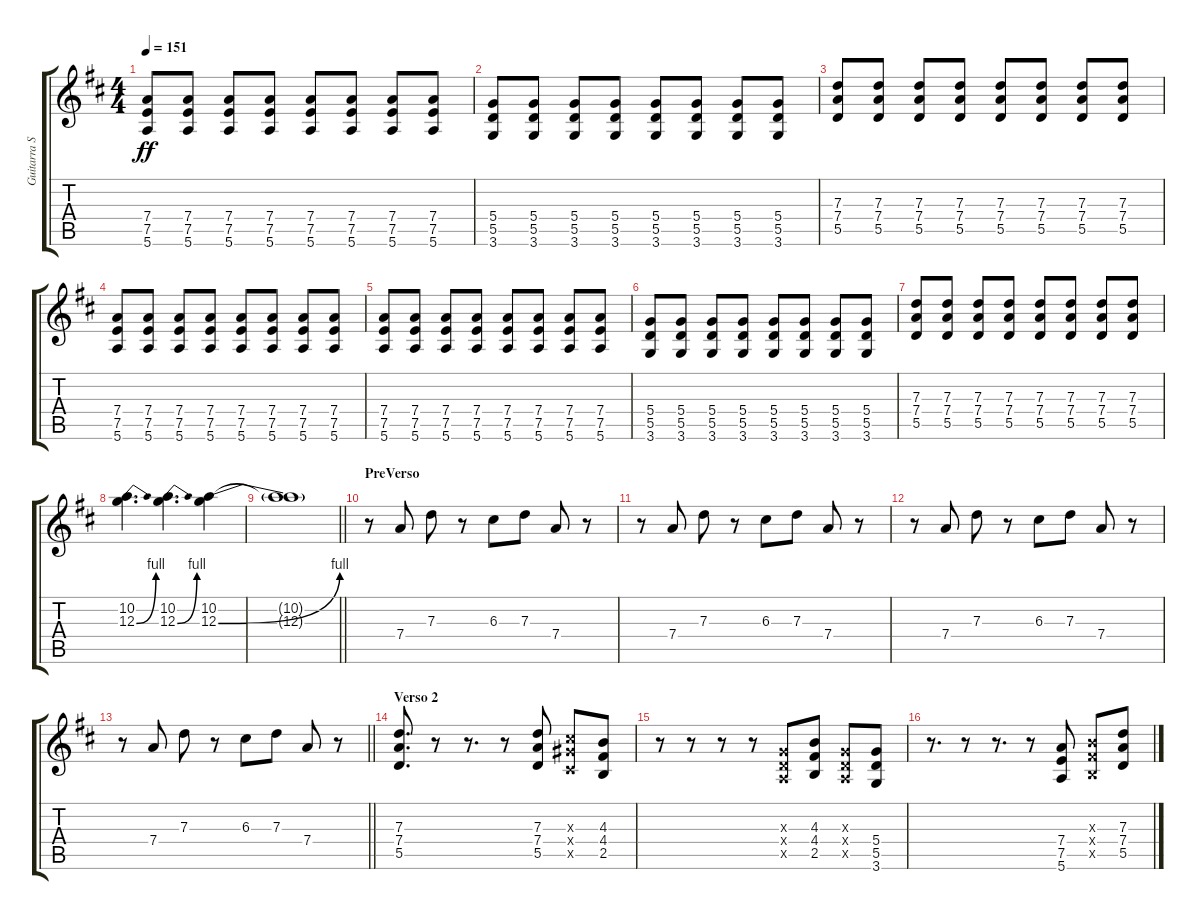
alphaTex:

\track ("Guitarra Solista " "Guitarra S") {instrument distortionguitar}
\staff {score tabs}
\tuning (E4 B3 G3 D3 A2 E2) {hide}
\ts (4 4)
\tempo 151
\clef g2
\ks d
(7.4 7.5 5.6).8{dy ff} (7.4 7.5 5.6).8 (7.4 7.5 5.6).8 (7.4 7.5 5.6).8 (7.4 7.5 5.6).8 (7.4 7.5 5.6).8 (7.4 7.5 5.6).8 (7.4 7.5 5.6).8 |
(5.4 5.5 3.6).8 (5.4 5.5 3.6).8 (5.4 5.5 3.6).8 (5.4 5.5 3.6).8 (5.4 5.5 3.6).8 (5.4 5.5 3.6).8 (5.4 5.5 3.6).8 (5.4 5.5 3.6).8 |
(7.3 7.4 5.5).8 (7.3 7.4 5.5).8 (7.3 7.4 5.5).8 (7.3 7.4 5.5).8 (7.3 7.4 5.5).8 (7.3 7.4 5.5).8 (7.3 7.4 5.5).8 (7.3 7.4 5.5).8 |
(7.4 7.5 5.6).8 (7.4 7.5 5.6).8 (7.4 7.5 5.6).8 (7.4 7.5 5.6).8 (7.4 7.5 5.6).8 (7.4 7.5 5.6).8 (7.4 7.5 5.6).8 (7.4 7.5 5.6).8 |
(7.4 7.5 5.6).8 (7.4 7.5 5.6).8 (7.4 7.5 5.6).8 (7.4 7.5 5.6).8 (7.4 7.5 5.6).8 (7.4 7.5 5.6).8 (7.4 7.5 5.6).8 (7.4 7.5 5.6).8 |
(5.4 5.5 3.6).8 (5.4 5.5 3.6).8 (5.4 5.5 3.6).8 (5.4 5.5 3.6).8 (5.4 5.5 3.6).8 (5.4 5.5 3.6).8 (5.4 5.5 3.6).8 (5.4 5.5 3.6).8 |
(7.3 7.4 5.5).8 (7.3 7.4 5.5).8 (7.3 7.4 5.5).8 (7.3 7.4 5.5).8 (7.3 7.4 5.5).8 (7.3 7.4 5.5).8 (7.3 7.4 5.5).8 (7.3 7.4 5.5).8 |
(10.2 12.3{be (bend 0 0 60 4)}).4{d} (10.2 12.3{be (bend 0 0 60 4)}).4{d} (10.2 12.3{be (bend 0 0 60 4)}).4 |
\barLineRight lightlight
(10.2{t} 12.3{t}).1 |
\section ("" "PreVerso")
r.8 7.4.8 7.3.8 r.8 6.3.8 7.3.8 7.4.8 r.8 |
r.8 7.4.8 7.3.8 r.8 6.3.8 7.3.8 7.4.8 r.8 |
r.8 7.4.8 7.3.8 r.8 6.3.8 7.3.8 7.4.8 r.8 |
\barLineRight lightlight
r.8 7.4.8 7.3.8 r.8 6.3.8 7.3.8 7.4.8 r.8 |
\section ("" "Verso 2")
(7.3 7.4 5.5).8{d} r.8 r.8{d} r.8 (7.3 7.4 5.5).8 (6.3{x} 6.4{x} 4.5{x}).8 (4.3 4.4 2.5).8 |
r.8 r.8 r.8 r.8 (0.3{x} 0.4{x} 0.5{x}).8 (4.3 4.4 2.5).8 (0.3{x} 0.4{x} 0.5{x}).8 (5.4 5.5 3.6).8 |
r.8{d} r.8 r.8{d} r.8 (7.4 7.5 5.6).8 (4.3{x} 4.4{x} 2.5{x}).8 (7.3 7.4 5.5).8
